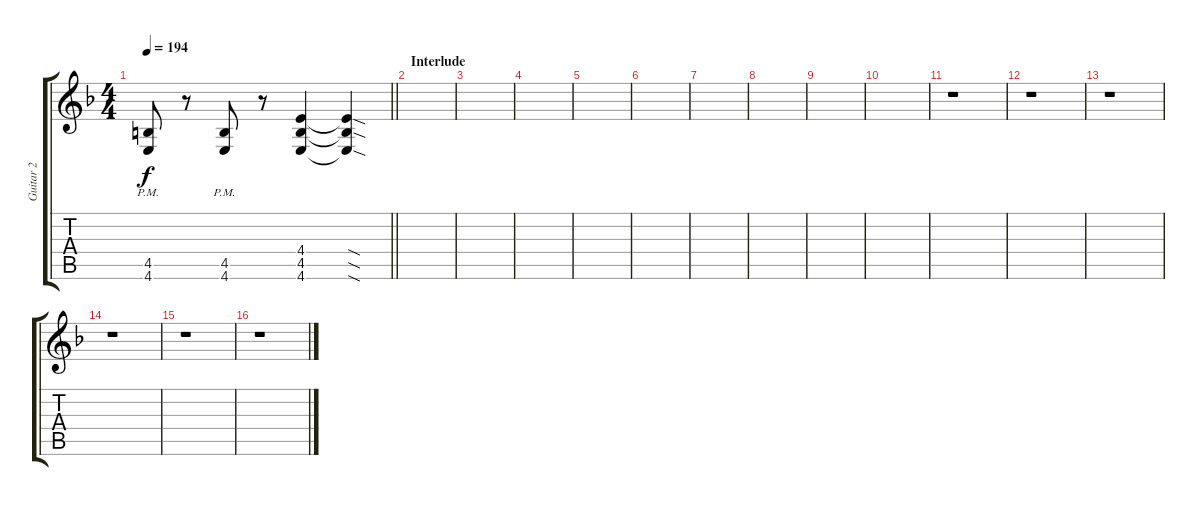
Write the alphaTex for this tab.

\track ("Guitar 2" "Guitar 2") {instrument distortionguitar}
\staff {score tabs}
\tuning (D4 A3 F3 C3 G2 C2) {hide}
\ts (4 4)
\tempo 194
\clef g2
\barLineRight lightlight
\ks f
(4.5{pm} 4.6{pm}).8{dy f} r.8 (4.5{pm} 4.6{pm}).8 r.8 (4.4 4.5 4.6).4 (4.4{sod t} 4.5{sod t} 4.6{sod t}).4 |
\section ("" "Interlude")
|
|
|
|
|
|
|
|
|
r.1 |
r.1 |
r.1 |
r.1 |
r.1 |
r.1
